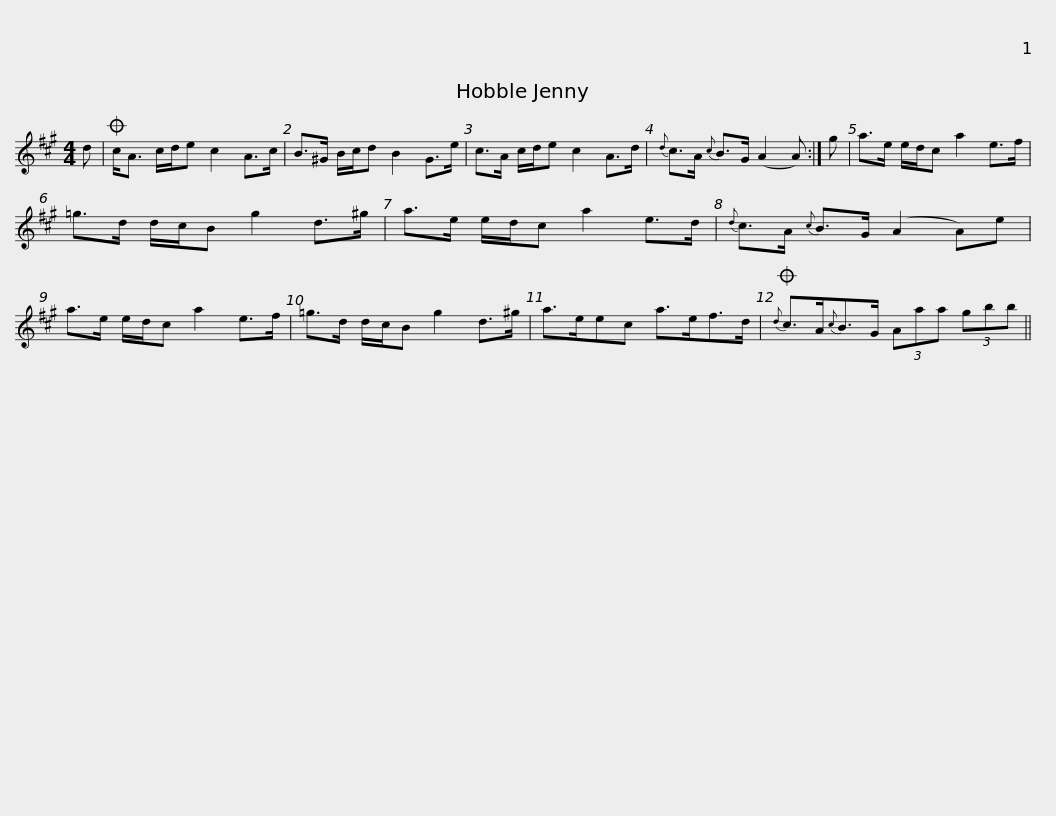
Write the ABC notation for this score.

X:1
L:1/8
M:4/4
I:linebreak $
K:A
V:1 treble
V:1
 d |O c<A c/d/e c2 A>c | B>^G B/c/d B2 G>e | c>A c/d/e c2 A>d |{d} c>A{c} B>G (A2 A) :| %5
 g |$ a>e e/d/c a2 e>f | =g>d d/c/B g2 d>^g | a>e e/d/c a2 e>d |{d} c>A{c} B>G (A2 A)e |$ %10
 a>e e/d/c a2 e>f | =g>d d/c/B g2 d>^g | a>eec a>ef>d |O{d} c>A{c}B>G (3Aaa (3gbb || %14
